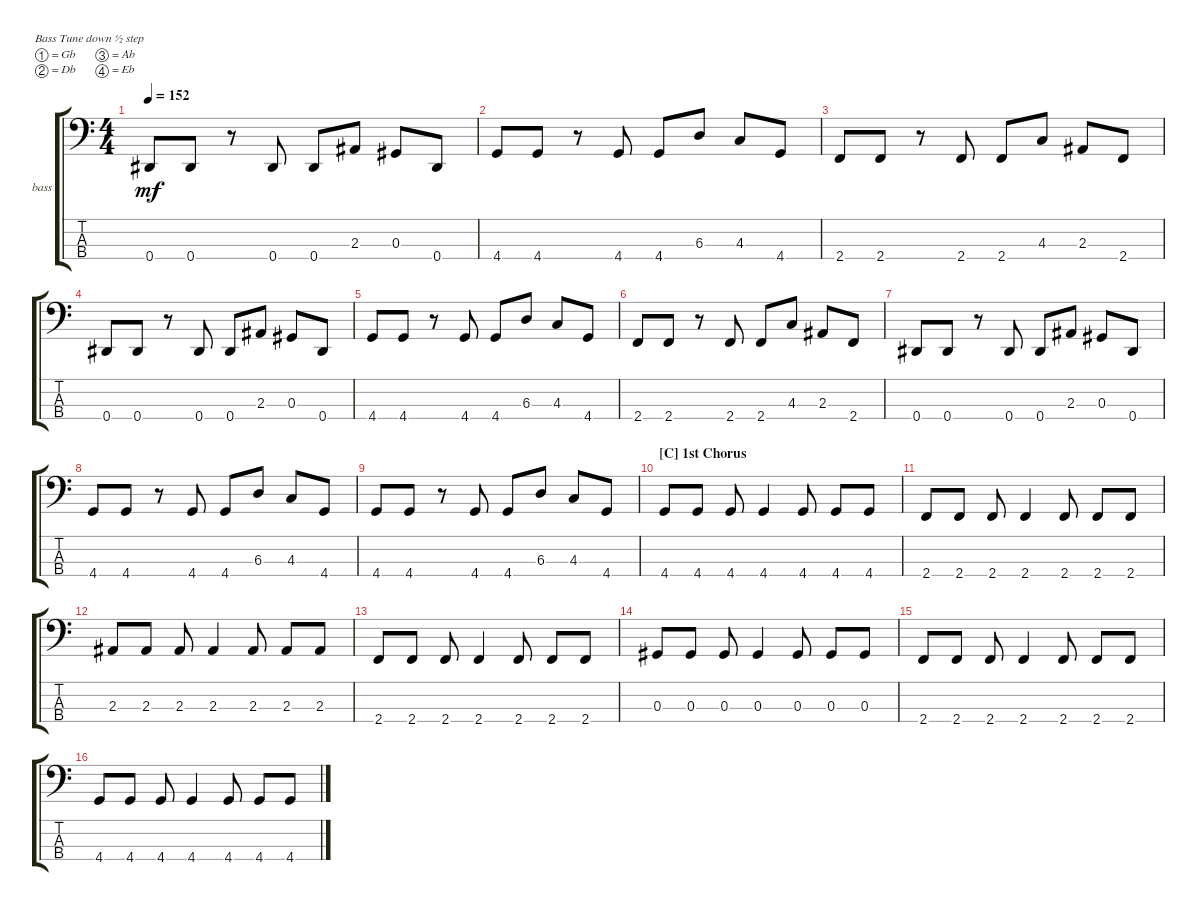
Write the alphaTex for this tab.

\defaultSystemsLayout 4
\bracketExtendMode groupsimilarinstruments
\firstSystemTrackNameOrientation horizontal
\otherSystemsTrackNameOrientation horizontal
\track ("Bass" "bass") {instrument electricbassfinger}
\staff {score tabs}
\tuning (Gb2 Db2 Ab1 Eb1)
\ts (4 4)
\tempo 152
\clef f4
\ks c
0.4.8{dy mf} 0.4.8 r.8 0.4.8 0.4.8 2.3.8 0.3.8 0.4.8 |
4.4.8 4.4.8 r.8 4.4.8 4.4.8 6.3.8 4.3.8 4.4.8 |
2.4.8 2.4.8 r.8 2.4.8 2.4.8 4.3.8 2.3.8 2.4.8 |
0.4.8 0.4.8 r.8 0.4.8 0.4.8 2.3.8 0.3.8 0.4.8 |
4.4.8 4.4.8 r.8 4.4.8 4.4.8 6.3.8 4.3.8 4.4.8 |
2.4.8 2.4.8 r.8 2.4.8 2.4.8 4.3.8 2.3.8 2.4.8 |
0.4.8 0.4.8 r.8 0.4.8 0.4.8 2.3.8 0.3.8 0.4.8 |
4.4.8 4.4.8 r.8 4.4.8 4.4.8 6.3.8 4.3.8 4.4.8 |
4.4.8 4.4.8 r.8 4.4.8 4.4.8 6.3.8 4.3.8 4.4.8 |
\section ("C" "1st Chorus")
4.4.8 4.4.8 4.4.8 4.4.4 4.4.8 4.4.8 4.4.8 |
2.4.8 2.4.8 2.4.8 2.4.4 2.4.8 2.4.8 2.4.8 |
2.3.8 2.3.8 2.3.8 2.3.4 2.3.8 2.3.8 2.3.8 |
2.4.8 2.4.8 2.4.8 2.4.4 2.4.8 2.4.8 2.4.8 |
0.3.8 0.3.8 0.3.8 0.3.4 0.3.8 0.3.8 0.3.8 |
2.4.8 2.4.8 2.4.8 2.4.4 2.4.8 2.4.8 2.4.8 |
4.4.8 4.4.8 4.4.8 4.4.4 4.4.8 4.4.8 4.4.8
